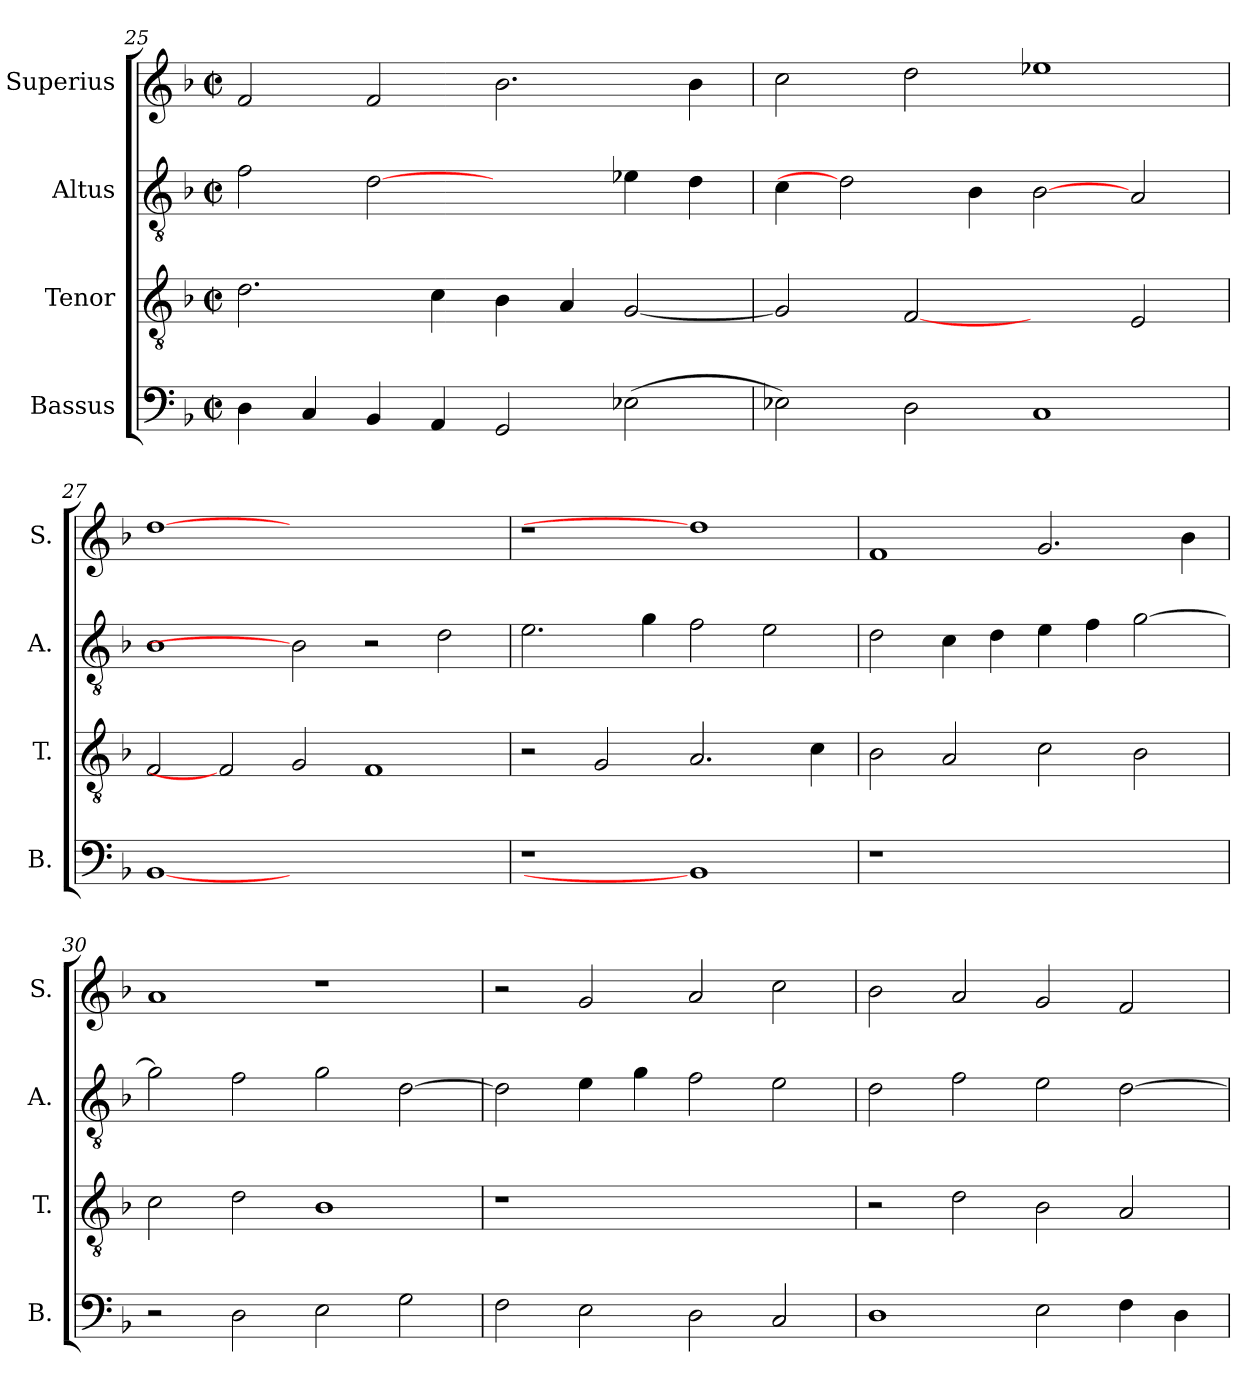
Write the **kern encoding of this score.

**kern	**kern	**kern	**kern
*part4	*part3	*part2	*part1
*staff4	*staff3	*staff2	*staff1
*I"Bassus	*I"Tenor	*I"Altus	*I"Superius
*I'B.	*I'T.	*I'A.	*I'S.
!!LO:PB:g=z
*clefF4	*clefGv2	*clefGv2	*clefG2
*	*ITrd7c12	*ITrd7c12	*
*k[b-]	*k[b-]	*k[b-]	*k[b-]
*F:	*F:	*F:	*F:
*M2/2	*M2/2	*M2/2	*M2/2
*met(c|)	*met(c|)	*met(c|)	*met(c|)
=25	=25	=25	=25
4Di\	2.Di\	2Fi\	2fi/
4Ci/	.	.	.
4BB-i/	.	[2Di	2fi/
4AAi/	4Ci\	.	.
2GGi/	4BB-i\	2ryy	2.b-i\
.	4AAi/	.	.
(2E-Xi\	[<2GGi/	4E-Xi\	.
.	.	4Di\	4b-i\
=26	=26	=26	=26
2E-i\)	2GGi/]	4Ci\	2cci\
.	.	2Di]	.
2Di\	[2FFi	.	2ddi\
.	.	4BB-i\	.
1Ci	2ryy	[2BB-i	1ee-Xi
.	2EEi/	2AAi/	.
=27	=27	=27	=27
[1BB-i	2FFi/	1BB-i	[1ddi
.	2FFi]	.	.
1.ryy	2GGi/	2BB-i]	1.ryy
.	1FFi	2r	.
.	.	2Di\	.
=28	=28	=28	=28
!LO:N:vis=1	!	!	!LO:N:vis=1
1r	2r	2.Ei\	1r
.	2GGi/	.	.
.	.	4Gi\	.
1BB-i]	2.AAi/	2Fi\	1ddi]
.	.	2Ei\	.
.	4Ci\	.	.
!!LO:LB:g=z
=29	=29	=29	=29
!LO:N:vis=1	!	!	!
1r	2BB-i\	2Di\	1fi
.	2AAi/	4Ci\	.
.	.	4Di\	.
1ryy	2Ci\	4Ei\	2.gi/
.	.	4Fi\	.
.	2BB-i\	[>2Gi\	.
.	.	.	4b-i\
=30	=30	=30	=30
2r	2Ci\	2Gi\]	1ai
2Di\	2Di\	2Fi\	.
2Ei\	1BB-i	2Gi\	1r
2Gi\	.	[>2Di\	.
=31	=31	=31	=31
!	!LO:N:vis=1	!	!
2Fi\	1r	2Di\]	2r
2Ei\	.	4Ei\	2gi/
.	.	4Gi\	.
2Di\	1ryy	2Fi\	2ai/
2Ci/	.	2Ei\	2cci\
=32	=32	=32	=32
1Di	2r	2Di\	2b-i\
.	2Di\	2Fi\	2ai/
2Ei\	2BB-i\	2Ei\	2gi/
4Fi\	2AAi/	[>2Di\	2fi/
4Di\	.	.	.
=	=	=	=
*-	*-	*-	*-
